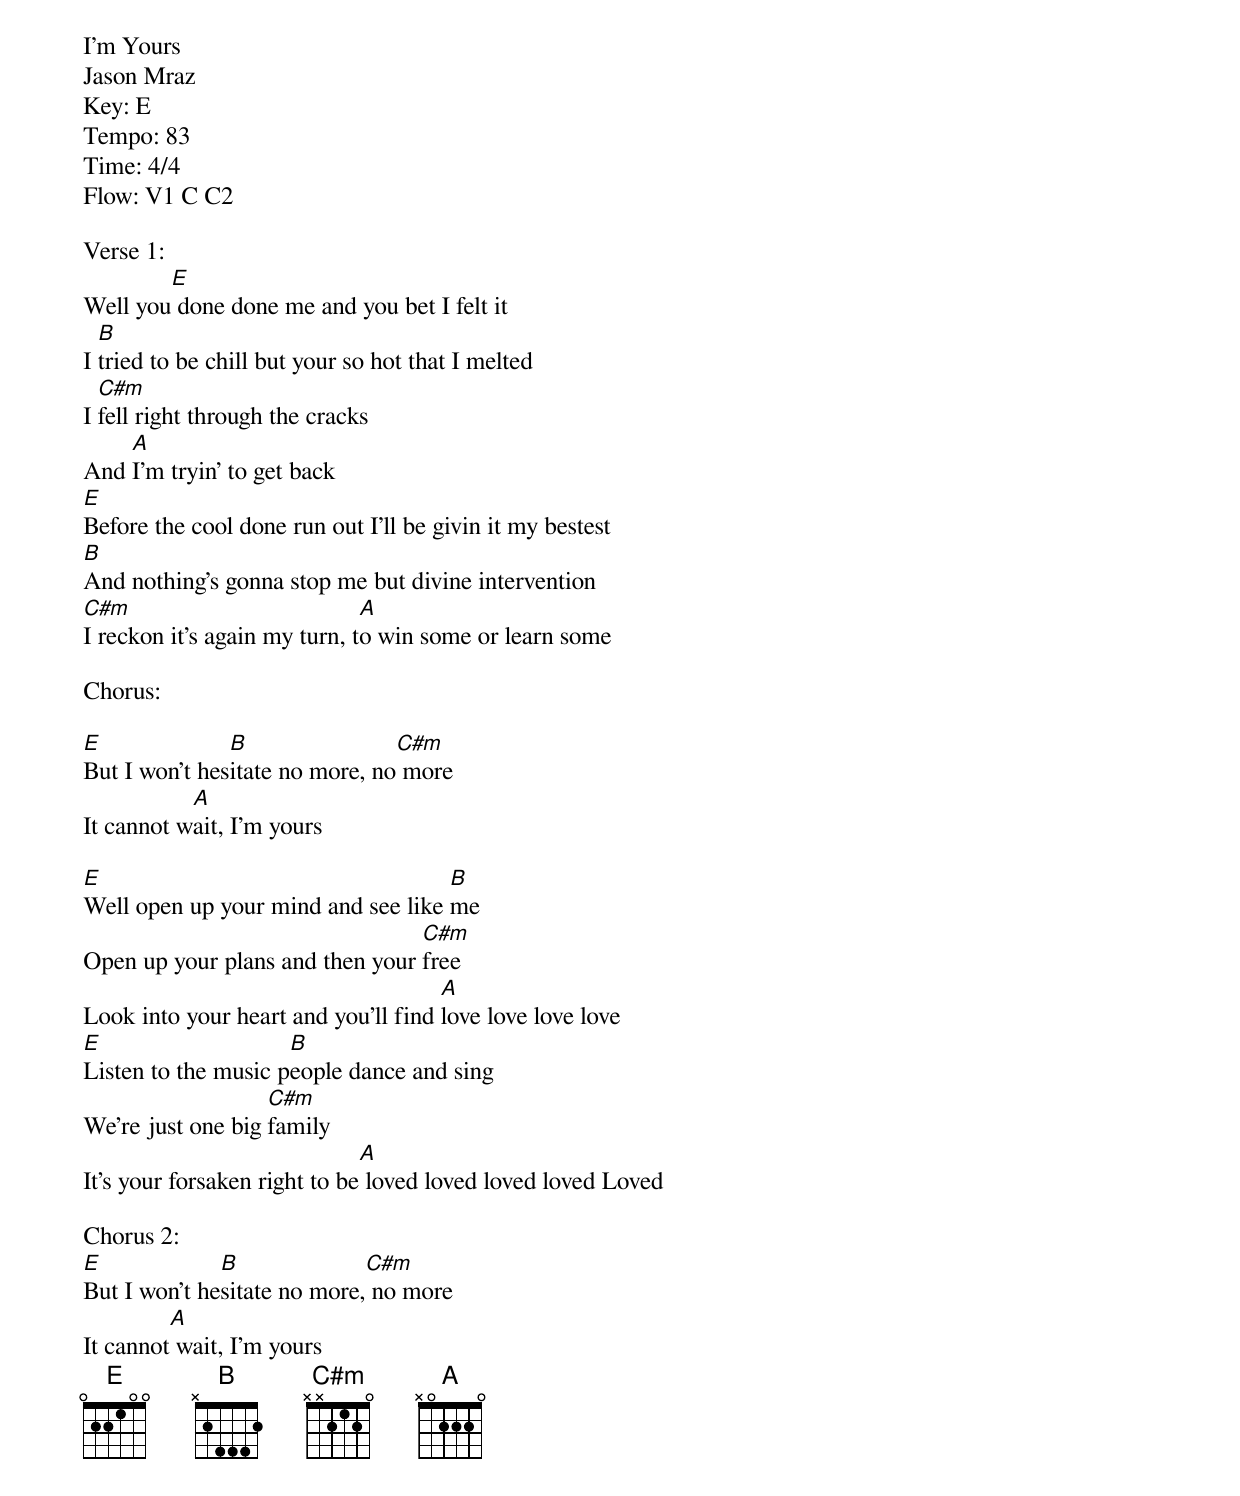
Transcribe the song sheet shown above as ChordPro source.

I’m Yours
Jason Mraz
Key: E
Tempo: 83
Time: 4/4
Flow: V1 C C2

Verse 1:
Well you[E] done done me and you bet I felt it
I [B]tried to be chill but your so hot that I melted
I [C#m]fell right through the cracks
And [A]I'm tryin' to get back
[E]Before the cool done run out I'll be givin it my bestest
[B]And nothing's gonna stop me but divine intervention
[C#m]I reckon it's again my turn, t[A]o win some or learn some

Chorus:

[E]But I won't hes[B]itate no more, no[C#m] more
It cannot w[A]ait, I'm yours

[E]Well open up your mind and see like [B]me
Open up your plans and then your [C#m]free
Look into your heart and you'll find [A]love love love love
[E]Listen to the music p[B]eople dance and sing
We're just one big [C#m]family
It's your forsaken right to be[A] loved loved loved loved Loved

Chorus 2:
[E]But I won't he[B]sitate no more,[C#m] no more
It cannot[A] wait, I'm yours
